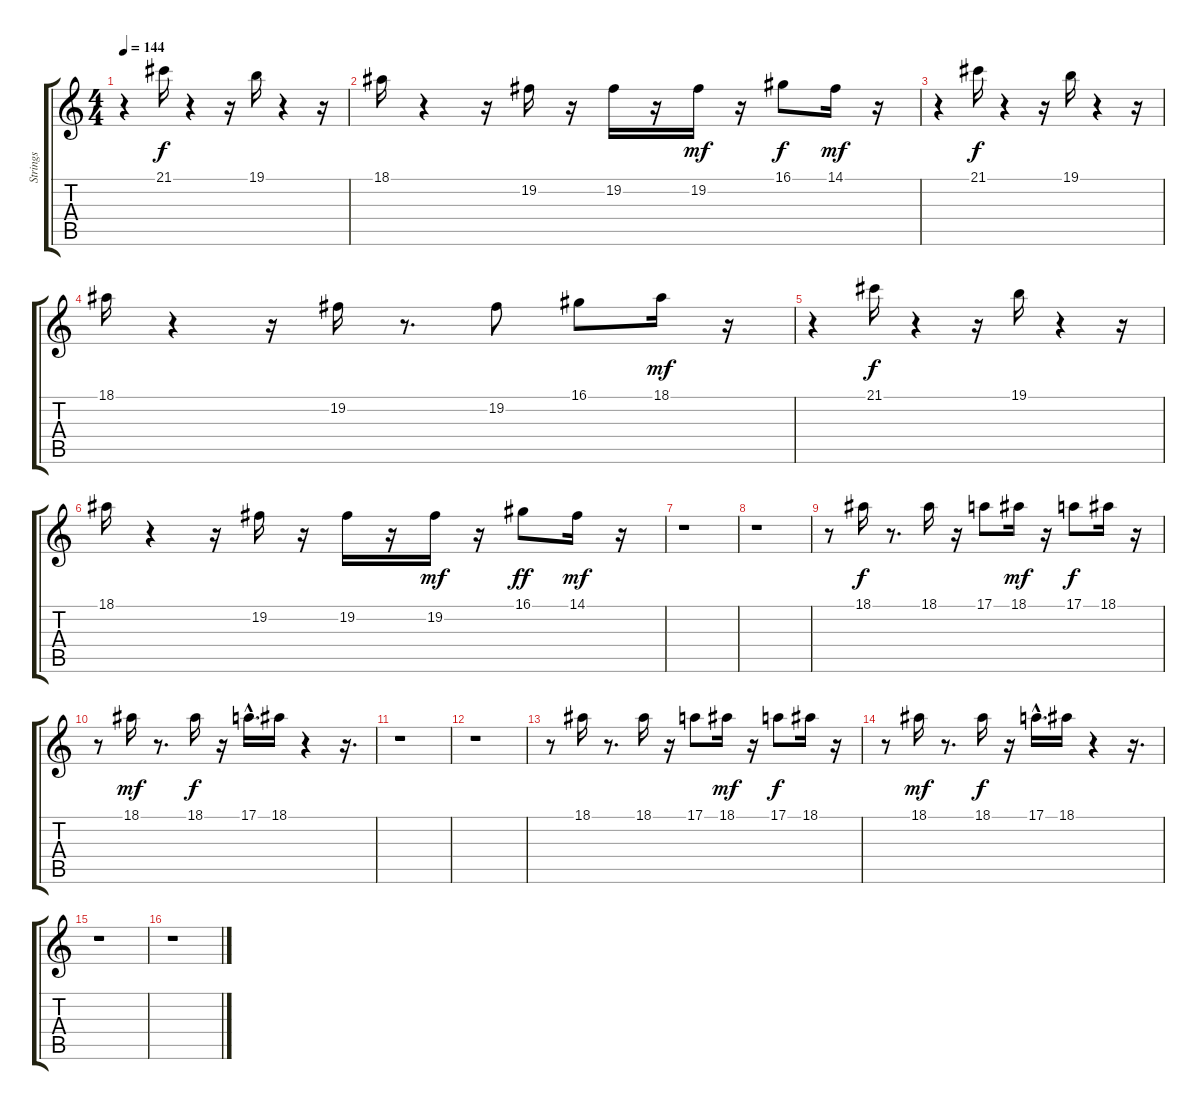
\track ("Strings" "Strings") {instrument stringensemble1}
\staff {score tabs}
\tuning (E4 B3 G3 D3 A2 E2) {hide}
\ts (4 4)
\tempo 144
\clef g2
\ks c
r.4{dy mf} 21.1.16{dy f} r.4 r.16 19.1.16 r.4 r.16 |
18.1.16 r.4 r.16 19.2.16 r.16 19.2.16 r.16 19.2.16{dy mf} r.16 16.1.8{dy f} 14.1.16{dy mf} r.16 |
r.4 21.1.16{dy f} r.4 r.16 19.1.16 r.4 r.16 |
18.1.16 r.4 r.16 19.2.16 r.8{d} 19.2.8 16.1.8 18.1.16{dy mf} r.16 |
r.4 21.1.16{dy f} r.4 r.16 19.1.16 r.4 r.16 |
18.1.16 r.4 r.16 19.2.16 r.16 19.2.16 r.16 19.2.16{dy mf} r.16 16.1.8{dy ff} 14.1.16{dy mf} r.16 |
r.1 |
r.1 |
r.8 18.1.16{dy f} r.8{d} 18.1.16 r.16 17.1.8 18.1.16{dy mf} r.16 17.1.8{dy f} 18.1.16 r.16 |
r.8 18.1.16{dy mf} r.8{d} 18.1.16{dy f} r.16 17.1{hac}.16{d} 18.1.16 r.4 r.16{d} |
r.1 |
r.1 |
r.8 18.1.16 r.8{d} 18.1.16 r.16 17.1.8 18.1.16{dy mf} r.16 17.1.8{dy f} 18.1.16 r.16 |
r.8 18.1.16{dy mf} r.8{d} 18.1.16{dy f} r.16 17.1{hac}.16{d} 18.1.16 r.4 r.16{d} |
r.1 |
r.1
